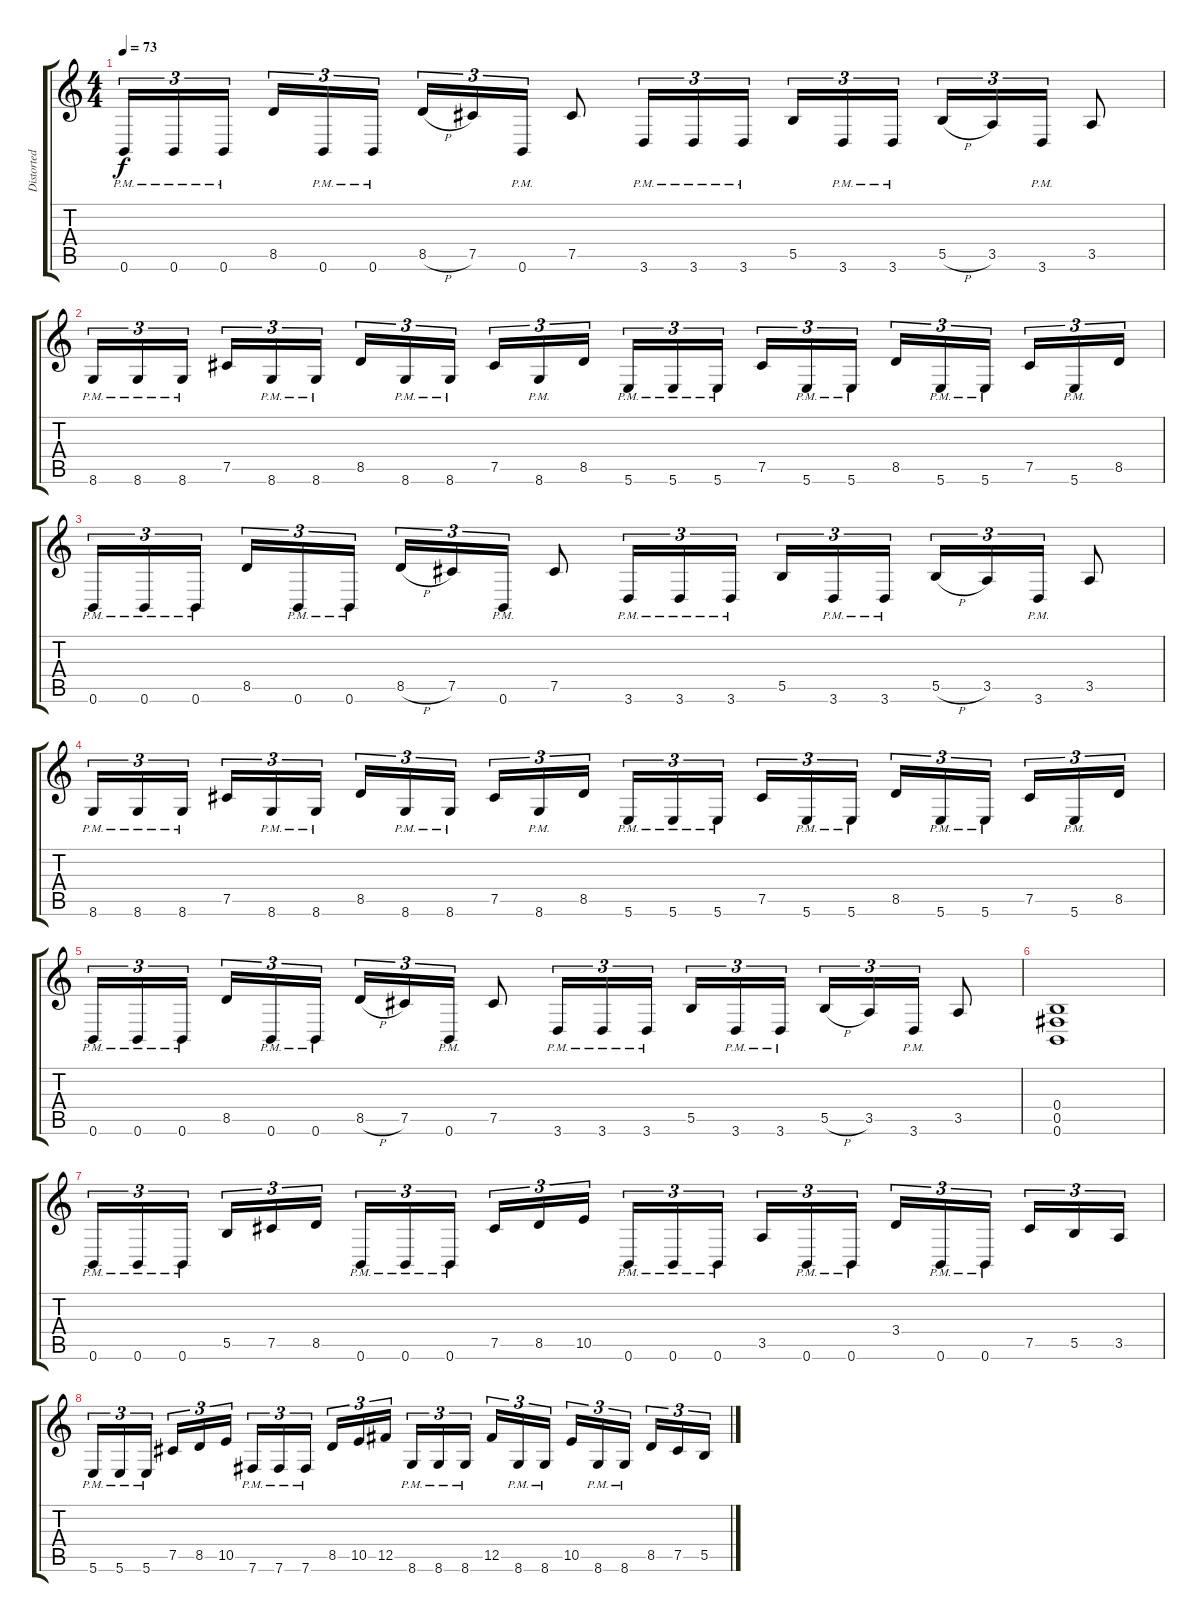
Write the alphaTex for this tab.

\track ("Distorted Right" "Distorted ") {instrument distortionguitar}
\staff {score tabs}
\tuning (Db4 Ab3 E3 B2 Gb2 B1) {hide}
\ts (4 4)
\tempo 73
\clef g2
\ks c
0.6{pm}.16{tu (3 2) dy f} 0.6{pm}.16{tu (3 2)} 0.6{pm}.16{tu (3 2)} 8.5.16{tu (3 2)} 0.6{pm}.16{tu (3 2)} 0.6{pm}.16{tu (3 2)} 8.5{h}.16{tu (3 2)} 7.5.16{tu (3 2)} 0.6{pm}.16{tu (3 2)} 7.5.8 3.6{pm}.16{tu (3 2)} 3.6{pm}.16{tu (3 2)} 3.6{pm}.16{tu (3 2)} 5.5.16{tu (3 2)} 3.6{pm}.16{tu (3 2)} 3.6{pm}.16{tu (3 2)} 5.5{h}.16{tu (3 2)} 3.5.16{tu (3 2)} 3.6{pm}.16{tu (3 2)} 3.5.8 |
8.6{pm}.16{tu (3 2)} 8.6{pm}.16{tu (3 2)} 8.6{pm}.16{tu (3 2)} 7.5.16{tu (3 2)} 8.6{pm}.16{tu (3 2)} 8.6{pm}.16{tu (3 2)} 8.5.16{tu (3 2)} 8.6{pm}.16{tu (3 2)} 8.6{pm}.16{tu (3 2)} 7.5.16{tu (3 2)} 8.6{pm}.16{tu (3 2)} 8.5.16{tu (3 2)} 5.6{pm}.16{tu (3 2)} 5.6{pm}.16{tu (3 2)} 5.6{pm}.16{tu (3 2)} 7.5.16{tu (3 2)} 5.6{pm}.16{tu (3 2)} 5.6{pm}.16{tu (3 2)} 8.5.16{tu (3 2)} 5.6{pm}.16{tu (3 2)} 5.6{pm}.16{tu (3 2)} 7.5.16{tu (3 2)} 5.6{pm}.16{tu (3 2)} 8.5.16{tu (3 2)} |
0.6{pm}.16{tu (3 2)} 0.6{pm}.16{tu (3 2)} 0.6{pm}.16{tu (3 2)} 8.5.16{tu (3 2)} 0.6{pm}.16{tu (3 2)} 0.6{pm}.16{tu (3 2)} 8.5{h}.16{tu (3 2)} 7.5.16{tu (3 2)} 0.6{pm}.16{tu (3 2)} 7.5.8 3.6{pm}.16{tu (3 2)} 3.6{pm}.16{tu (3 2)} 3.6{pm}.16{tu (3 2)} 5.5.16{tu (3 2)} 3.6{pm}.16{tu (3 2)} 3.6{pm}.16{tu (3 2)} 5.5{h}.16{tu (3 2)} 3.5.16{tu (3 2)} 3.6{pm}.16{tu (3 2)} 3.5.8 |
8.6{pm}.16{tu (3 2)} 8.6{pm}.16{tu (3 2)} 8.6{pm}.16{tu (3 2)} 7.5.16{tu (3 2)} 8.6{pm}.16{tu (3 2)} 8.6{pm}.16{tu (3 2)} 8.5.16{tu (3 2)} 8.6{pm}.16{tu (3 2)} 8.6{pm}.16{tu (3 2)} 7.5.16{tu (3 2)} 8.6{pm}.16{tu (3 2)} 8.5.16{tu (3 2)} 5.6{pm}.16{tu (3 2)} 5.6{pm}.16{tu (3 2)} 5.6{pm}.16{tu (3 2)} 7.5.16{tu (3 2)} 5.6{pm}.16{tu (3 2)} 5.6{pm}.16{tu (3 2)} 8.5.16{tu (3 2)} 5.6{pm}.16{tu (3 2)} 5.6{pm}.16{tu (3 2)} 7.5.16{tu (3 2)} 5.6{pm}.16{tu (3 2)} 8.5.16{tu (3 2)} |
0.6{pm}.16{tu (3 2)} 0.6{pm}.16{tu (3 2)} 0.6{pm}.16{tu (3 2)} 8.5.16{tu (3 2)} 0.6{pm}.16{tu (3 2)} 0.6{pm}.16{tu (3 2)} 8.5{h}.16{tu (3 2)} 7.5.16{tu (3 2)} 0.6{pm}.16{tu (3 2)} 7.5.8 3.6{pm}.16{tu (3 2)} 3.6{pm}.16{tu (3 2)} 3.6{pm}.16{tu (3 2)} 5.5.16{tu (3 2)} 3.6{pm}.16{tu (3 2)} 3.6{pm}.16{tu (3 2)} 5.5{h}.16{tu (3 2)} 3.5.16{tu (3 2)} 3.6{pm}.16{tu (3 2)} 3.5.8 |
(0.4 0.5 0.6).1 |
0.6{pm}.16{tu (3 2)} 0.6{pm}.16{tu (3 2)} 0.6{pm}.16{tu (3 2)} 5.5.16{tu (3 2)} 7.5.16{tu (3 2)} 8.5.16{tu (3 2)} 0.6{pm}.16{tu (3 2)} 0.6{pm}.16{tu (3 2)} 0.6{pm}.16{tu (3 2)} 7.5.16{tu (3 2)} 8.5.16{tu (3 2)} 10.5.16{tu (3 2)} 0.6{pm}.16{tu (3 2)} 0.6{pm}.16{tu (3 2)} 0.6{pm}.16{tu (3 2)} 3.5.16{tu (3 2)} 0.6{pm}.16{tu (3 2)} 0.6{pm}.16{tu (3 2)} 3.4.16{tu (3 2)} 0.6{pm}.16{tu (3 2)} 0.6{pm}.16{tu (3 2)} 7.5.16{tu (3 2)} 5.5.16{tu (3 2)} 3.5.16{tu (3 2)} |
5.6{pm}.16{tu (3 2)} 5.6{pm}.16{tu (3 2)} 5.6{pm}.16{tu (3 2)} 7.5.16{tu (3 2)} 8.5.16{tu (3 2)} 10.5.16{tu (3 2)} 7.6{pm}.16{tu (3 2)} 7.6{pm}.16{tu (3 2)} 7.6{pm}.16{tu (3 2)} 8.5.16{tu (3 2)} 10.5.16{tu (3 2)} 12.5.16{tu (3 2)} 8.6{pm}.16{tu (3 2)} 8.6{pm}.16{tu (3 2)} 8.6{pm}.16{tu (3 2)} 12.5.16{tu (3 2)} 8.6{pm}.16{tu (3 2)} 8.6{pm}.16{tu (3 2)} 10.5.16{tu (3 2)} 8.6{pm}.16{tu (3 2)} 8.6{pm}.16{tu (3 2)} 8.5.16{tu (3 2)} 7.5.16{tu (3 2)} 5.5.16{tu (3 2)}
